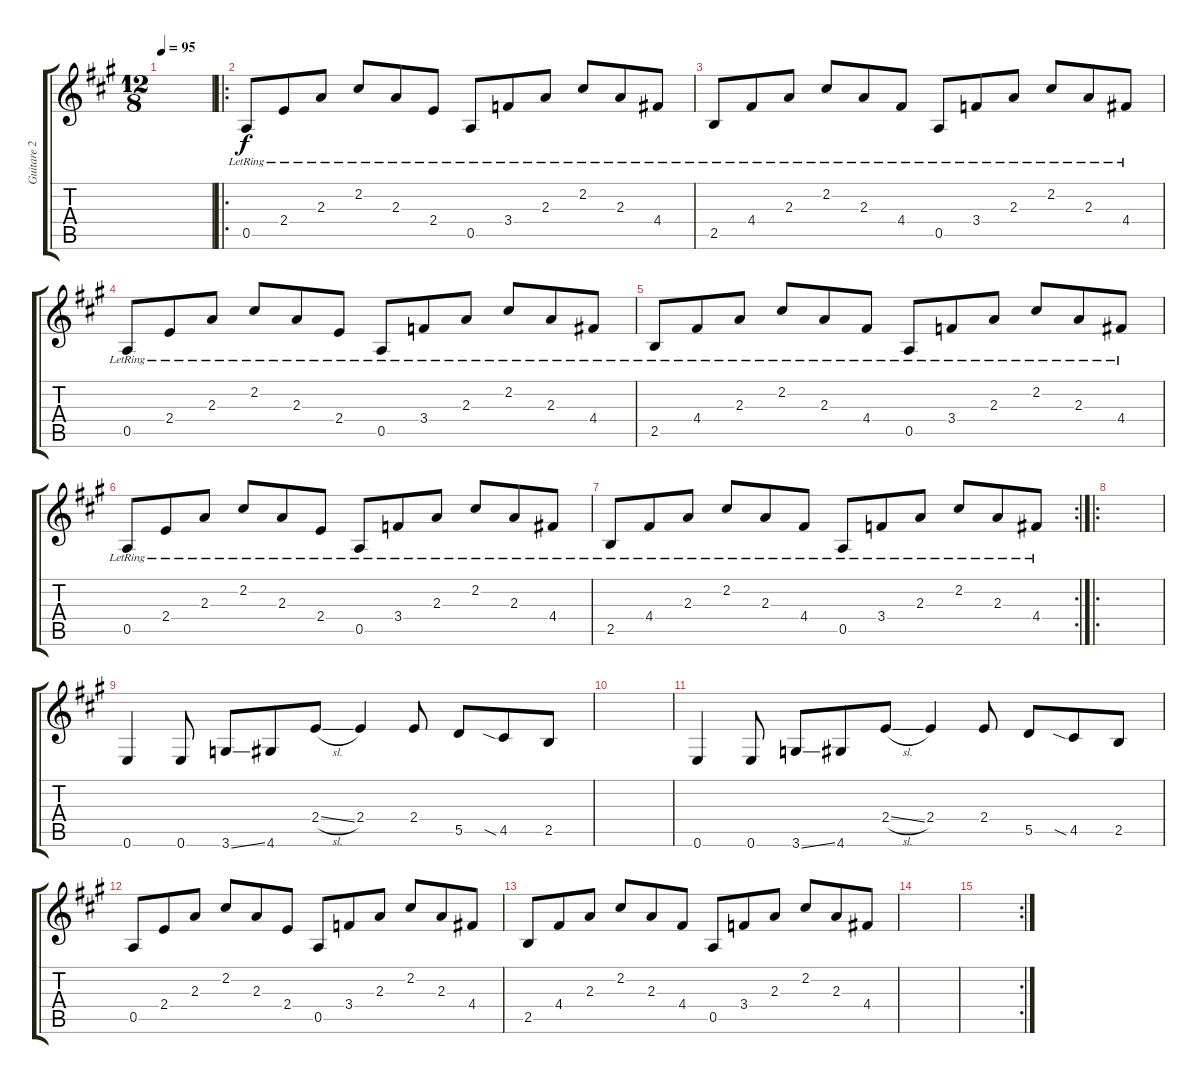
\track ("Guitare 2" "Guitare 2") {instrument acousticguitarnylon}
\staff {score tabs}
\tuning (E4 B3 G3 D3 A2 E2) {hide}
\ts (12 8)
\tempo 95
\clef g2
\ks a
|
\ro
0.5{lr}.8 2.4{lr}.8 2.3{lr}.8 2.2{lr}.8 2.3{lr}.8 2.4{lr}.8 0.5{lr}.8 3.4{lr}.8 2.3{lr}.8 2.2{lr}.8 2.3{lr}.8 4.4{lr}.8 |
2.5{lr}.8 4.4{lr}.8 2.3{lr}.8 2.2{lr}.8 2.3{lr}.8 4.4{lr}.8 0.5{lr}.8 3.4{lr}.8 2.3{lr}.8 2.2{lr}.8 2.3{lr}.8 4.4{lr}.8 |
0.5{lr}.8 2.4{lr}.8 2.3{lr}.8 2.2{lr}.8 2.3{lr}.8 2.4{lr}.8 0.5{lr}.8 3.4{lr}.8 2.3{lr}.8 2.2{lr}.8 2.3{lr}.8 4.4{lr}.8 |
2.5{lr}.8 4.4{lr}.8 2.3{lr}.8 2.2{lr}.8 2.3{lr}.8 4.4{lr}.8 0.5{lr}.8 3.4{lr}.8 2.3{lr}.8 2.2{lr}.8 2.3{lr}.8 4.4{lr}.8 |
0.5{lr}.8 2.4{lr}.8 2.3{lr}.8 2.2{lr}.8 2.3{lr}.8 2.4{lr}.8 0.5{lr}.8 3.4{lr}.8 2.3{lr}.8 2.2{lr}.8 2.3{lr}.8 4.4{lr}.8 |
\rc 2
2.5{lr}.8 4.4{lr}.8 2.3{lr}.8 2.2{lr}.8 2.3{lr}.8 4.4{lr}.8 0.5{lr}.8 3.4{lr}.8 2.3{lr}.8 2.2{lr}.8 2.3{lr}.8 4.4{lr}.8 |
\ro
|
0.6.4 0.6.8 3.6{ss}.8 4.6.8 2.4{sl}.8 2.4.4 2.4.8 5.5.8 4.5{sia}.8 2.5.8 |
|
0.6.4 0.6.8 3.6{ss}.8 4.6.8 2.4{sl}.8 2.4.4 2.4.8 5.5.8 4.5{sia}.8 2.5.8 |
0.5.8 2.4.8 2.3.8 2.2.8 2.3.8 2.4.8 0.5.8 3.4.8 2.3.8 2.2.8 2.3.8 4.4.8 |
2.5.8 4.4.8 2.3.8 2.2.8 2.3.8 4.4.8 0.5.8 3.4.8 2.3.8 2.2.8 2.3.8 4.4.8 |
|
\rc 2
